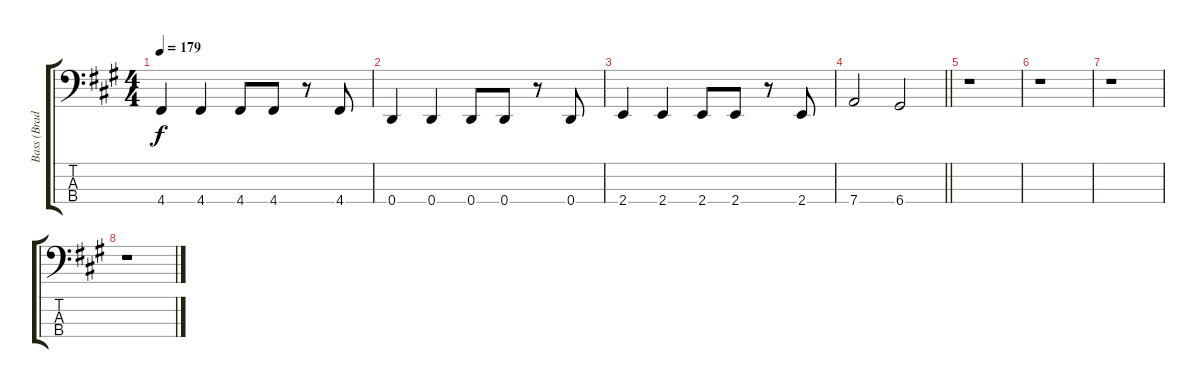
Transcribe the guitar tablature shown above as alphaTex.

\track ("Bass (Brad Walst)" "Bass (Brad") {instrument electricbassfinger}
\staff {score tabs}
\tuning (G2 D2 A1 D1) {hide}
\ts (4 4)
\tempo 179
\clef f4
\ks f#minor
4.4.4{dy f} 4.4.4 4.4.8 4.4.8 r.8 4.4.8 |
0.4.4 0.4.4 0.4.8 0.4.8 r.8 0.4.8 |
2.4.4 2.4.4 2.4.8 2.4.8 r.8 2.4.8 |
\barLineRight lightlight
7.4.2 6.4.2 |
r.1 |
r.1 |
r.1 |
r.1
